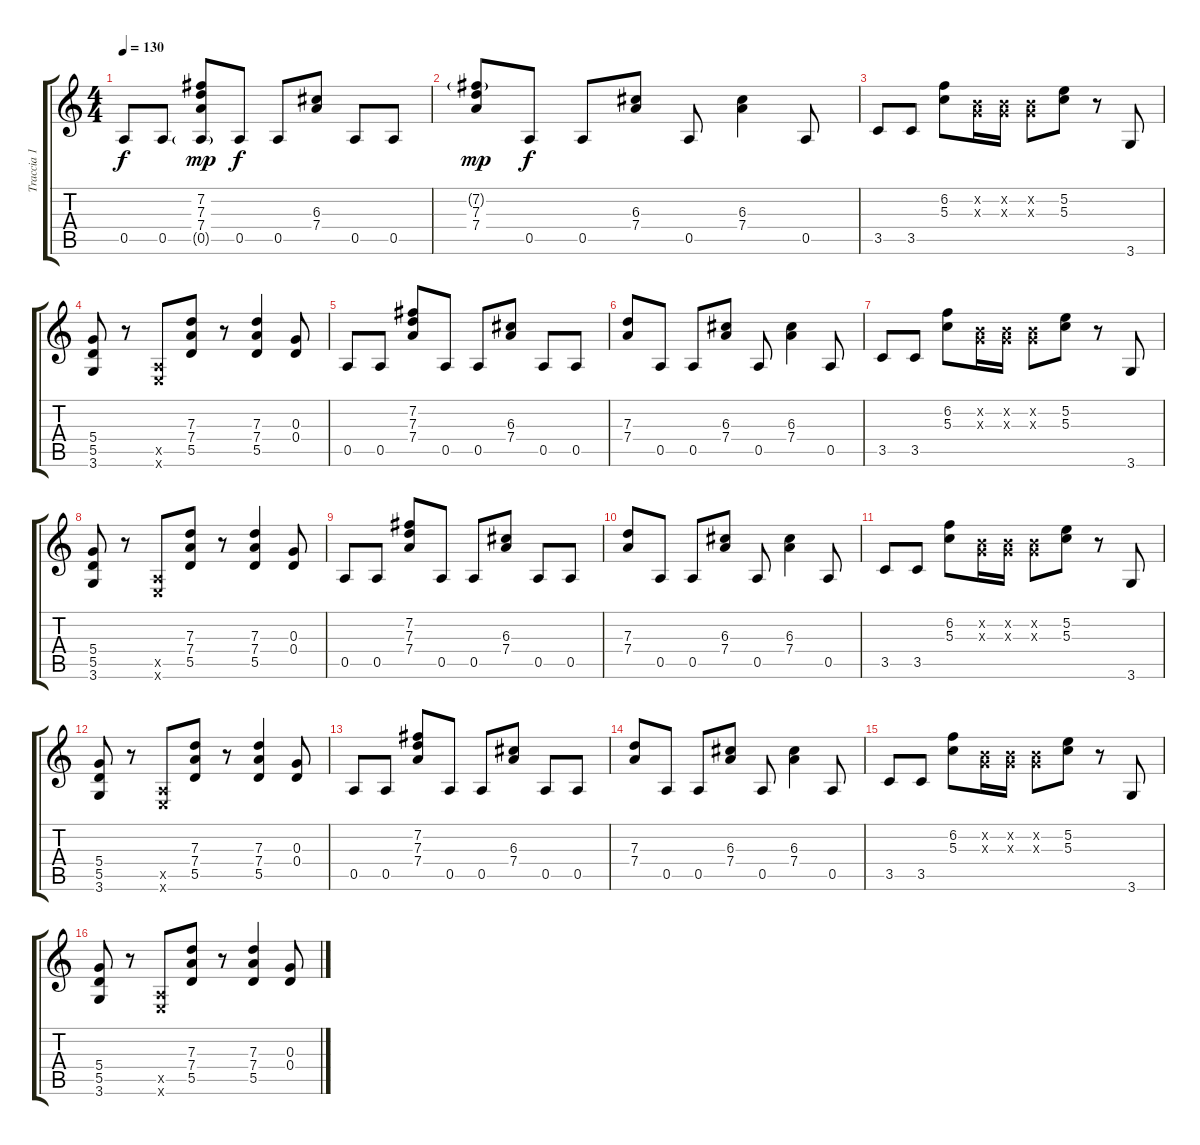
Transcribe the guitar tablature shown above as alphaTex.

\track ("Traccia 1" "Traccia 1") {instrument overdrivenguitar}
\staff {score tabs}
\tuning (E4 B3 G3 D3 A2 E2) {hide}
\ts (4 4)
\tempo 130
\clef g2
\ks c
0.5.8{dy f balance 8 instrument overdrivenguitar} 0.5.8 (7.2 7.3 7.4 0.5{g}).8{dy mp} 0.5.8{dy f} 0.5.8 (6.3 7.4).8 0.5.8 0.5.8 |
(7.2{g} 7.3 7.4).8{dy mp} 0.5.8{dy f} 0.5.8 (6.3 7.4).8 0.5.8 (6.3 7.4).4 0.5.8 |
3.5.8 3.5.8 (6.2 5.3).8 (0.2{x} 0.3{x}).16 (0.2{x} 0.3{x}).16 (0.2{x} 0.3{x}).8 (5.2 5.3).8 r.8 3.6.8 |
(5.4 5.5 3.6).8 r.8 (0.5{x} 0.6{x}).8 (7.3 7.4 5.5).8 r.8 (7.3 7.4 5.5).4 (0.3 0.4).8{balance 14} |
0.5.8 0.5.8 (7.2 7.3 7.4).8 0.5.8 0.5.8 (6.3 7.4).8 0.5.8 0.5.8 |
(7.3 7.4).8 0.5.8 0.5.8 (6.3 7.4).8 0.5.8 (6.3 7.4).4 0.5.8 |
3.5.8 3.5.8 (6.2 5.3).8 (0.2{x} 0.3{x}).16 (0.2{x} 0.3{x}).16 (0.2{x} 0.3{x}).8 (5.2 5.3).8 r.8 3.6.8 |
(5.4 5.5 3.6).8 r.8 (0.5{x} 0.6{x}).8 (7.3 7.4 5.5).8 r.8 (7.3 7.4 5.5).4 (0.3 0.4).8 |
0.5.8 0.5.8 (7.2 7.3 7.4).8 0.5.8 0.5.8 (6.3 7.4).8 0.5.8 0.5.8 |
(7.3 7.4).8 0.5.8 0.5.8 (6.3 7.4).8 0.5.8 (6.3 7.4).4 0.5.8 |
3.5.8 3.5.8 (6.2 5.3).8 (0.2{x} 0.3{x}).16 (0.2{x} 0.3{x}).16 (0.2{x} 0.3{x}).8 (5.2 5.3).8 r.8 3.6.8 |
(5.4 5.5 3.6).8 r.8 (0.5{x} 0.6{x}).8 (7.3 7.4 5.5).8 r.8 (7.3 7.4 5.5).4 (0.3 0.4).8 |
0.5.8 0.5.8 (7.2 7.3 7.4).8 0.5.8 0.5.8 (6.3 7.4).8 0.5.8 0.5.8 |
(7.3 7.4).8 0.5.8 0.5.8 (6.3 7.4).8 0.5.8 (6.3 7.4).4 0.5.8 |
3.5.8 3.5.8 (6.2 5.3).8 (0.2{x} 0.3{x}).16 (0.2{x} 0.3{x}).16 (0.2{x} 0.3{x}).8 (5.2 5.3).8 r.8 3.6.8 |
(5.4 5.5 3.6).8 r.8 (0.5{x} 0.6{x}).8 (7.3 7.4 5.5).8 r.8 (7.3 7.4 5.5).4 (0.3 0.4).8
